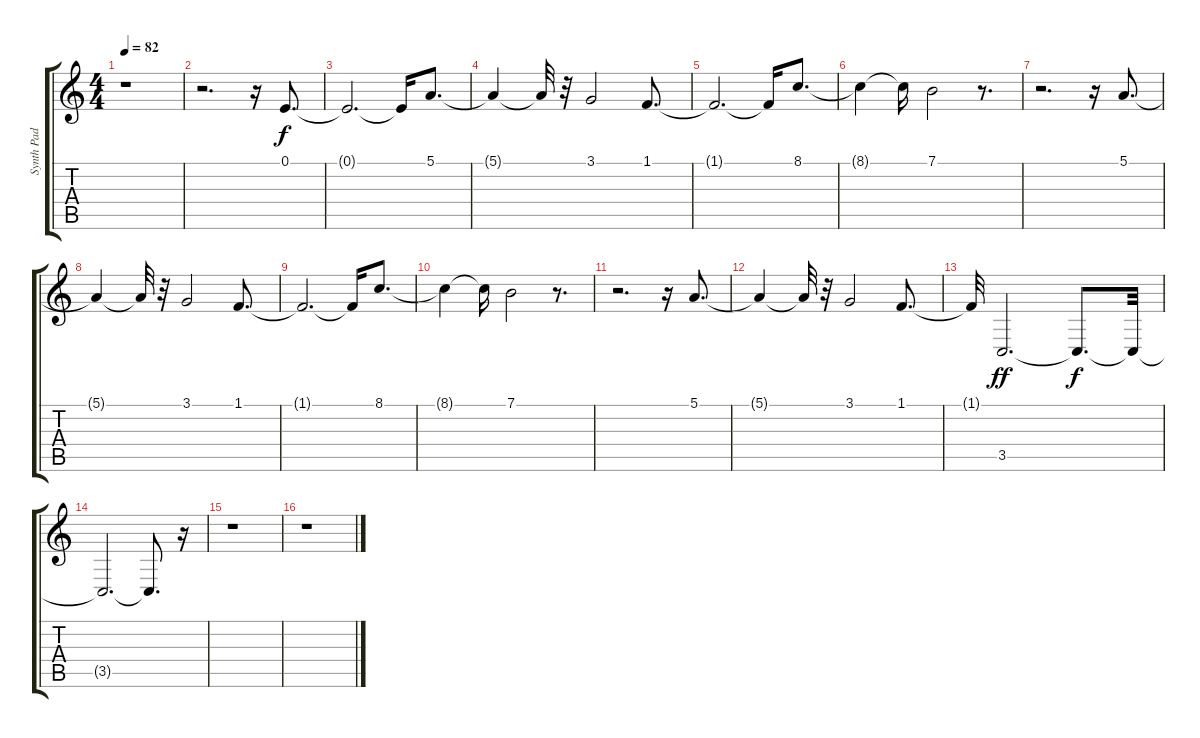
\track ("Synth Pad 2" "Synth Pad ") {instrument pad2warm}
\staff {score tabs}
\tuning (E4 B3 G3 D3 A2 E2) {hide}
\ts (4 4)
\tempo 82
\clef g2
\ks c
r.1{dy f} |
r.2{d} r.16 0.1.8{d} |
0.1{t}.2{d} 0.1{t}.16 5.1.8{d} |
5.1{t}.4 5.1{t}.32 r.32 3.1.2 1.1.8{d} |
1.1{t}.2{d} 1.1{t}.16 8.1.8{d} |
8.1{t}.4 8.1{t}.16 7.1.2 r.8{d} |
r.2{d} r.16 5.1.8{d} |
5.1{t}.4 5.1{t}.32 r.32 3.1.2 1.1.8{d} |
1.1{t}.2{d} 1.1{t}.16 8.1.8{d} |
8.1{t}.4 8.1{t}.16 7.1.2 r.8{d} |
r.2{d} r.16 5.1.8{d} |
5.1{t}.4 5.1{t}.32 r.32 3.1.2 1.1.8{d} |
1.1{t}.32 3.5.2{d dy ff} 3.5{t}.8{d dy f} 3.5{t}.32 |
3.5{t}.2{d} 3.5{t}.8{d} r.16 |
r.1 |
r.1
